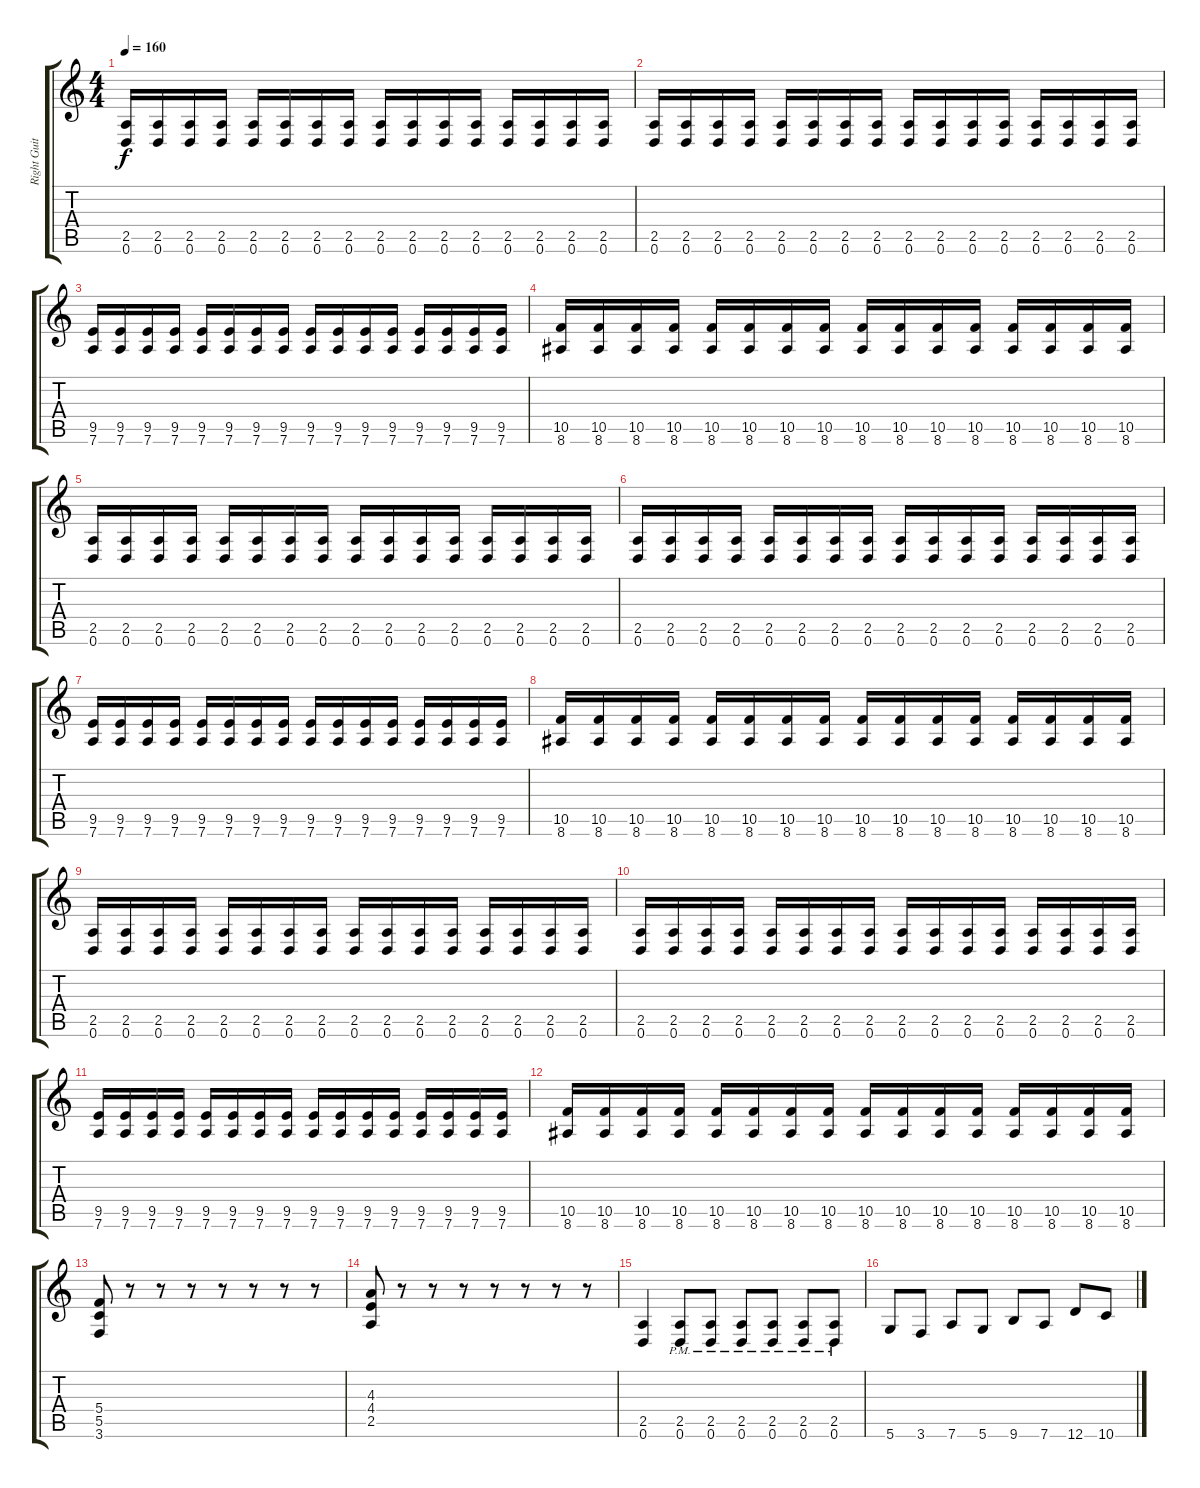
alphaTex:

\track ("Right Guitar" "Right Guit") {instrument distortionguitar}
\staff {score tabs}
\tuning (D4 A3 F3 C3 G2 D2) {hide}
\ts (4 4)
\tempo 160
\clef g2
\ks c
(2.5 0.6).16{dy f} (2.5 0.6).16 (2.5 0.6).16 (2.5 0.6).16 (2.5 0.6).16 (2.5 0.6).16 (2.5 0.6).16 (2.5 0.6).16 (2.5 0.6).16 (2.5 0.6).16 (2.5 0.6).16 (2.5 0.6).16 (2.5 0.6).16 (2.5 0.6).16 (2.5 0.6).16 (2.5 0.6).16 |
(2.5 0.6).16 (2.5 0.6).16 (2.5 0.6).16 (2.5 0.6).16 (2.5 0.6).16 (2.5 0.6).16 (2.5 0.6).16 (2.5 0.6).16 (2.5 0.6).16 (2.5 0.6).16 (2.5 0.6).16 (2.5 0.6).16 (2.5 0.6).16 (2.5 0.6).16 (2.5 0.6).16 (2.5 0.6).16 |
(9.5 7.6).16 (9.5 7.6).16 (9.5 7.6).16 (9.5 7.6).16 (9.5 7.6).16 (9.5 7.6).16 (9.5 7.6).16 (9.5 7.6).16 (9.5 7.6).16 (9.5 7.6).16 (9.5 7.6).16 (9.5 7.6).16 (9.5 7.6).16 (9.5 7.6).16 (9.5 7.6).16 (9.5 7.6).16 |
(10.5 8.6).16 (10.5 8.6).16 (10.5 8.6).16 (10.5 8.6).16 (10.5 8.6).16 (10.5 8.6).16 (10.5 8.6).16 (10.5 8.6).16 (10.5 8.6).16 (10.5 8.6).16 (10.5 8.6).16 (10.5 8.6).16 (10.5 8.6).16 (10.5 8.6).16 (10.5 8.6).16 (10.5 8.6).16 |
(2.5 0.6).16 (2.5 0.6).16 (2.5 0.6).16 (2.5 0.6).16 (2.5 0.6).16 (2.5 0.6).16 (2.5 0.6).16 (2.5 0.6).16 (2.5 0.6).16 (2.5 0.6).16 (2.5 0.6).16 (2.5 0.6).16 (2.5 0.6).16 (2.5 0.6).16 (2.5 0.6).16 (2.5 0.6).16 |
(2.5 0.6).16 (2.5 0.6).16 (2.5 0.6).16 (2.5 0.6).16 (2.5 0.6).16 (2.5 0.6).16 (2.5 0.6).16 (2.5 0.6).16 (2.5 0.6).16 (2.5 0.6).16 (2.5 0.6).16 (2.5 0.6).16 (2.5 0.6).16 (2.5 0.6).16 (2.5 0.6).16 (2.5 0.6).16 |
(9.5 7.6).16 (9.5 7.6).16 (9.5 7.6).16 (9.5 7.6).16 (9.5 7.6).16 (9.5 7.6).16 (9.5 7.6).16 (9.5 7.6).16 (9.5 7.6).16 (9.5 7.6).16 (9.5 7.6).16 (9.5 7.6).16 (9.5 7.6).16 (9.5 7.6).16 (9.5 7.6).16 (9.5 7.6).16 |
(10.5 8.6).16 (10.5 8.6).16 (10.5 8.6).16 (10.5 8.6).16 (10.5 8.6).16 (10.5 8.6).16 (10.5 8.6).16 (10.5 8.6).16 (10.5 8.6).16 (10.5 8.6).16 (10.5 8.6).16 (10.5 8.6).16 (10.5 8.6).16 (10.5 8.6).16 (10.5 8.6).16 (10.5 8.6).16 |
(2.5 0.6).16 (2.5 0.6).16 (2.5 0.6).16 (2.5 0.6).16 (2.5 0.6).16 (2.5 0.6).16 (2.5 0.6).16 (2.5 0.6).16 (2.5 0.6).16 (2.5 0.6).16 (2.5 0.6).16 (2.5 0.6).16 (2.5 0.6).16 (2.5 0.6).16 (2.5 0.6).16 (2.5 0.6).16 |
(2.5 0.6).16 (2.5 0.6).16 (2.5 0.6).16 (2.5 0.6).16 (2.5 0.6).16 (2.5 0.6).16 (2.5 0.6).16 (2.5 0.6).16 (2.5 0.6).16 (2.5 0.6).16 (2.5 0.6).16 (2.5 0.6).16 (2.5 0.6).16 (2.5 0.6).16 (2.5 0.6).16 (2.5 0.6).16 |
(9.5 7.6).16 (9.5 7.6).16 (9.5 7.6).16 (9.5 7.6).16 (9.5 7.6).16 (9.5 7.6).16 (9.5 7.6).16 (9.5 7.6).16 (9.5 7.6).16 (9.5 7.6).16 (9.5 7.6).16 (9.5 7.6).16 (9.5 7.6).16 (9.5 7.6).16 (9.5 7.6).16 (9.5 7.6).16 |
(10.5 8.6).16 (10.5 8.6).16 (10.5 8.6).16 (10.5 8.6).16 (10.5 8.6).16 (10.5 8.6).16 (10.5 8.6).16 (10.5 8.6).16 (10.5 8.6).16 (10.5 8.6).16 (10.5 8.6).16 (10.5 8.6).16 (10.5 8.6).16 (10.5 8.6).16 (10.5 8.6).16 (10.5 8.6).16 |
(5.4 5.5 3.6).8 r.8 r.8 r.8 r.8 r.8 r.8 r.8 |
(4.3 4.4 2.5).8 r.8 r.8 r.8 r.8 r.8 r.8 r.8 |
(2.5 0.6).4 (2.5{pm} 0.6{pm}).8 (2.5{pm} 0.6{pm}).8 (2.5{pm} 0.6{pm}).8 (2.5{pm} 0.6{pm}).8 (2.5{pm} 0.6{pm}).8 (2.5{pm} 0.6{pm}).8 |
5.6.8 3.6.8 7.6.8 5.6.8 9.6.8 7.6.8 12.6.8 10.6.8
